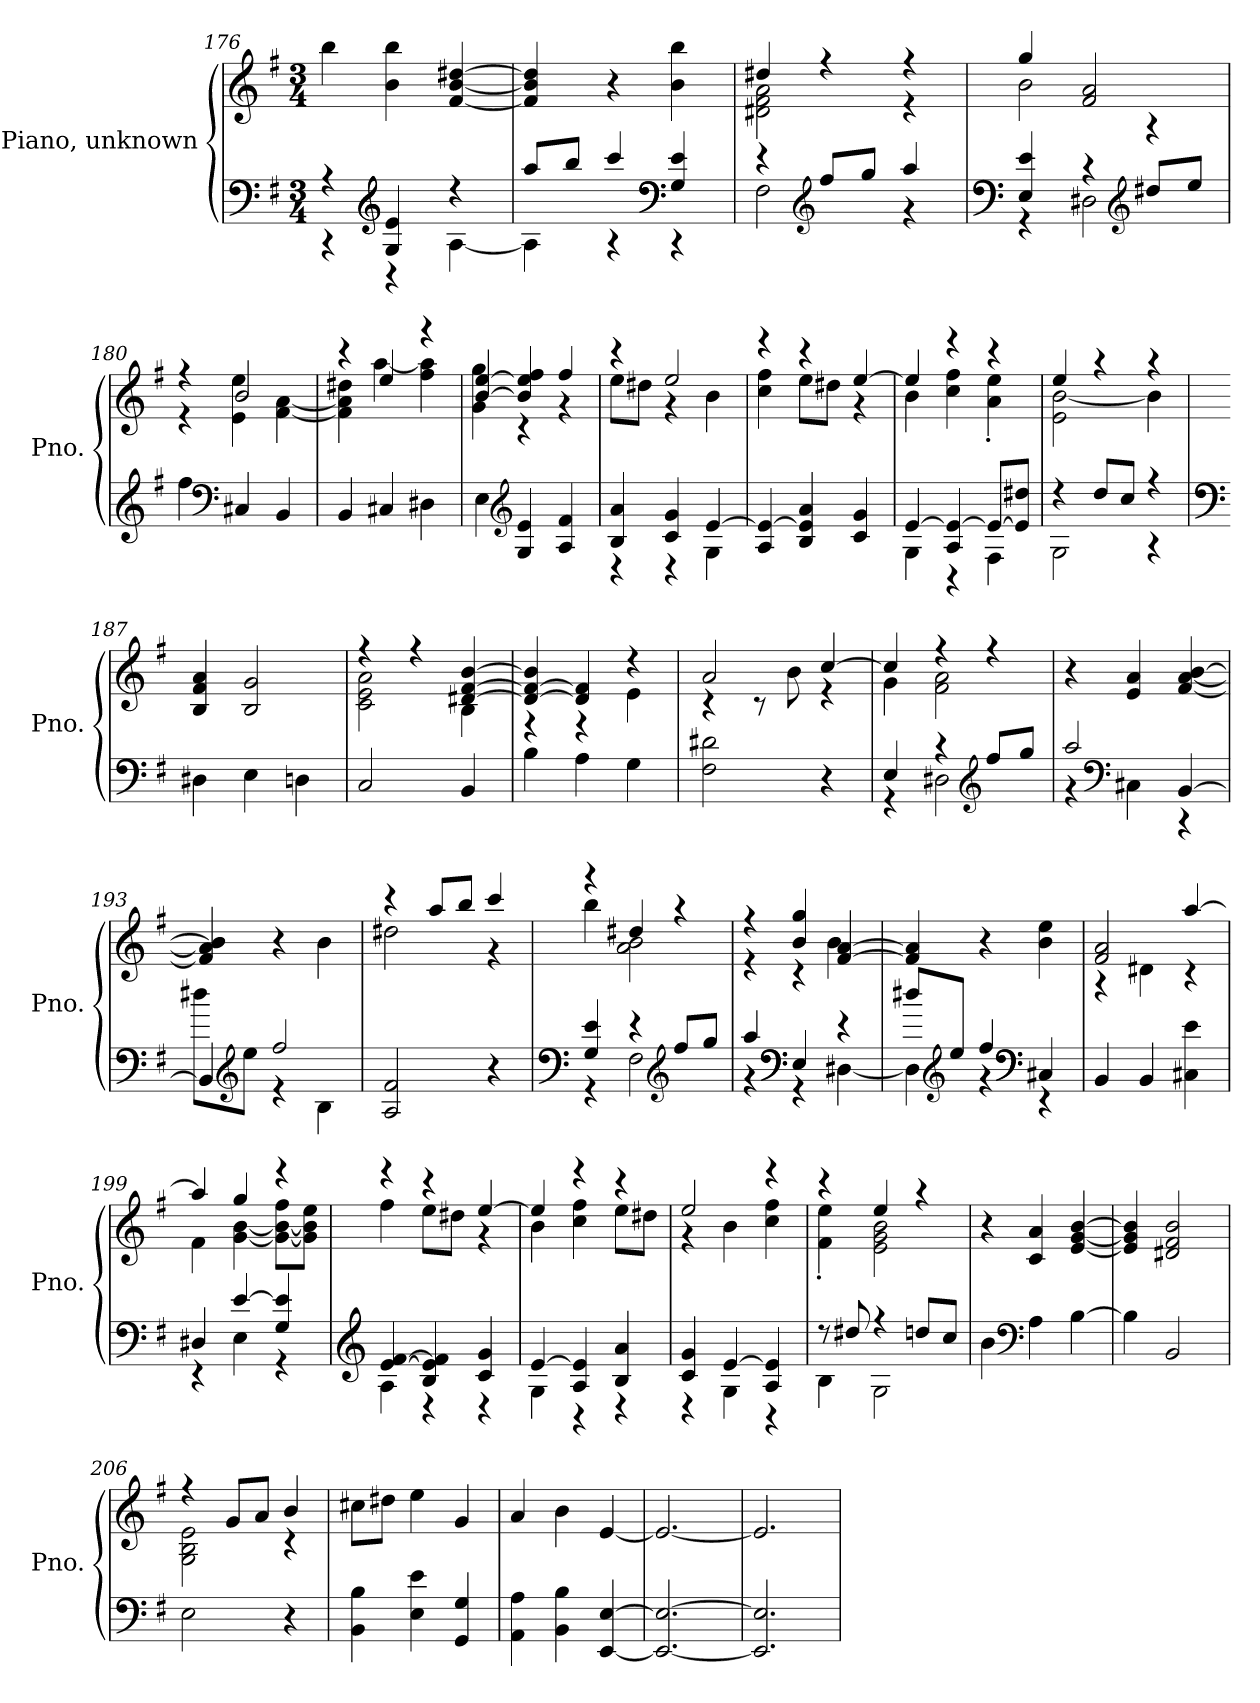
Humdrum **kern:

**kern	**kern
*part1	*part1
*staff2	*staff1
*I"Piano, unknown	*
*I'Pno.	*
*clefF4	*clefG2
*k[f#]	*k[f#]
*M3/4	*M3/4
=176	=176
*^	*
4r	4r	4bb\
*clefG2	*	*
4G/ 4e/	4r	4b\ 4bb\
4r	[4A\	[4f#/ [4b/ [4dd#X/
=177	=177	=177
8aa/L	4A\]	4f#/] 4b/] 4dd#/]
8bb/J	.	.
4ccc/	4r	4r
*clefF4	*	*
4G/ 4e/	4r	4b\ 4bb\
!!LO:LB:g=z
=178	=178	=178
*	*	*^
4r	2F#\	4dd#X/	2d#X\ 2f#\ 2a\
*clefG2	*	*	*
8ff#/L	.	4r	.
8gg/J	.	.	.
4aa/	4r	4r	4r
=179	=179	=179	=179
*clefF4	*	*	*
4E/ 4e/	4r	4gg/	2b\
4r	2D#X\	2f#/ 2a/	.
*clefG2	*	*	*
8dd#X/L	.	.	4r
8ee/J	.	.	.
*v	*v	*	*
=180	=180	=180
4ff#\	4r	4r
*clefF4	*	*
4C#X/	2b/	4e\ 4ee\
4BB/	.	[4f#\ [4a\
=181	=181	=181
4BB/	4r	4f#\] 4a\] 4dd#X\
4C#X/	4ee/	[4aa\
4D#X\	4r	4ff#\ 4aa\]
=182	=182	=182
4E\	[4b/ [4ee/	4g\ 4gg\
*clefG2	*	*
4G/ 4e/	4b/] 4ee/] 4ff#/	4r
4A/ 4f#/	4ff#/	4r
=183	=183	=183
*^	*	*
4B/ 4a/	4r	4r	8ee\L
.	.	.	8dd#X\J
4c/ 4g/	4r	2ee/	4r
[4e/	4G\	.	4b\
*v	*v	*	*
!!LO:LB:g=z	!!
=184	=184	=184
4A/ 4e/_	4r	4cc\ 4ff#\
4B/ 4e/] 4a/	4r	8ee\L
.	.	8dd#X\J
4c/ 4g/	[4ee/	4r
=185	=185	=185
*^	*	*
[4e/	4G\	4ee/]	4b\
4A/ 4e/_	4r	4r	4cc\ 4ff#\
8e/L_	4F#\	4r	4a\' 4ee\'
8e/] 8dd#X/J	.	.	.
=186	=186	=186	=186
4r	2G\	4ee/	2e\ [2b\
8dd/L	.	4r	.
8cc/J	.	.	.
4r	4r	4r	4b\]
*v	*v	*	*
*	*v	*v
=187	=187
*clefF4	*
4D#X\	4B/ 4f#/ 4a/
4E\	2B/ 2g/
4Dn\	.
=188	=188
*	*^
2C/	4r	2c\ 2e\ 2a\
.	4r	.
4BB/	[4d#X/ [4f#/ [4b/	4B\
=189	=189	=189
4B\	4d#/_ 4f#/_ 4b/]	4r
4A\	4d#/] 4f#/]	4r
4G\	4r	4e\
=190	=190	=190
2F#\ 2d#X\	2a/	4r
.	.	8r
.	.	8b\
4r	[4cc/	4r
!!LO:LB:g=z	!!
=191	=191	=191
*^	*	*
4E/	4r	4cc/]	4g\
4r	2D#X\	4r	2f#\ 2a\
*clefG2	*	*	*
8ff#/L	.	4r	.
8gg/J	.	.	.
*	*	*v	*v
=192	=192	=192
2aa/	4r	4r
*clefF4	*	*
.	4C#X\	4e/ 4a/
[4BB/	4r	[4f#/ [4a/ [4b/
=193	=193	=193
4BB/]	8dd#X\L	4f#/] 4a/] 4b/]
*clefG2	*	*
.	8ee\J	.
2ff#/	4r	4r
.	4B\	4b\
*v	*v	*
=194	=194
*	*^
2A/ 2f#/	4r	2dd#X\
.	8aa/L	.
.	8bb/J	.
4r	4ccc/	4r
=195	=195	=195
*clefF4	*	*
*^	*	*
4G/ 4e/	4r	4r	4bb\
4r	2F#\	4dd#X/	2a\ 2b\
*clefG2	*	*	*
8ff#/L	.	4r	.
8gg/J	.	.	.
!!LO:PB:g=z	!!
=196	=196	=196	=196
4aa/	4r	4r	4r
*clefF4	*	*	*
4E/	4r	4b/ 4gg/	4r
4r	[4D#X\	[4f#/ [4a/	4b\
*	*	*v	*v
=197	=197	=197
8dd#X/L	4D#\]	4f#/] 4a/]
*clefG2	*	*
8ee/J	.	.
4ff#/	4r	4r
*clefF4	*	*
4C#X/	4r	4b\ 4ee\
*v	*v	*
=198	=198
*	*^
4BB/	2f#/ 2a/	4r
4BB/	.	4d#X\
4C#X\ 4e\	[4aa/	4r
=199	=199	=199
*^	*	*
4D#X/	4r	4aa/]	4f#\
[4e/	4E\	4gg/	[4g\ [4b\
4G/ 4e/]	4r	4r	8g\_ 8b\_ 8ff#\L
.	.	.	8g\] 8b\] 8ee\J
=200	=200	=200	=200
*clefG2	*	*	*
[4e/ [4f#/	4A\	4r	4ff#\
4B/ 4e/] 4f#/]	4r	4r	8ee\L
.	.	.	8dd#X\J
4c/ 4g/	4r	[4ee/	4r
=201	=201	=201	=201
[4e/	4G\	4ee/]	4b\
4A/ 4e/]	4r	4r	4cc\ 4ff#\
4B/ 4a/	4r	4r	8ee\L
.	.	.	8dd#X\J
!!LO:LB:g=z	!!
=202	=202	=202	=202
4c/ 4g/	4r	2ee/	4r
[4e/	4G\	.	4b\
4A/ 4e/]	4r	4r	4cc\ 4ff#\
=203	=203	=203	=203
8r	4B\	4r	4f#\' 4ee\'
8dd#X/	.	.	.
4r	2G\	4ee/	2e\ 2g\ 2b\
8ddn/L	.	4r	.
8cc/J	.	.	.
*v	*v	*	*
*	*v	*v
=204	=204
4b\	4r
*clefF4	*
4A\	4c/ 4a/
[4B\	[4e/ [4g/ [4b/
=205	=205
4B\]	4e/] 4g/] 4b/]
2BB/	2d#X/ 2f#/ 2b/
=206	=206
*	*^
2E\	4r	2G\ 2B\ 2e\
.	8g/L	.
.	8a/J	.
4r	4b/	4r
*	*v	*v
=207	=207
4BB\ 4B\	8cc#X\L
.	8dd#X\J
4E\ 4e\	4ee\
4GG/ 4G/	4g/
=208	=208
4AA\ 4A\	4a/
4BB\ 4B\	4b\
[4EE/ [4E/	[4e/
=209	=209
2.EE/_ 2.E/_	2.e/_
=210	=210
2.EE/] 2.E/]	2.e/]
=	=
*-	*-
